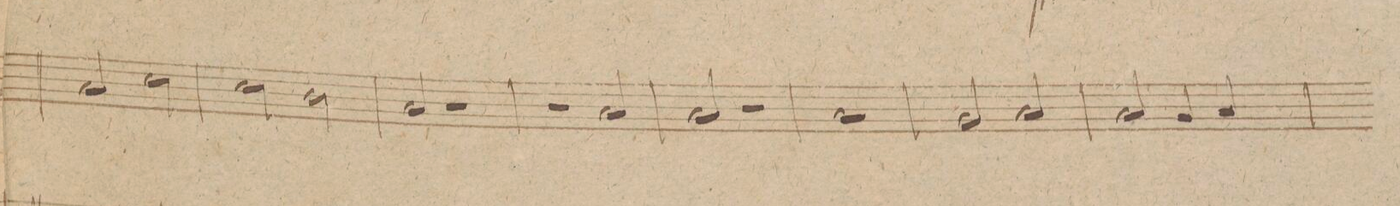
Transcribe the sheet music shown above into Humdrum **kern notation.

**kern	**dynam
*I"Oboi 2do	*
*clefG2	*
*k[f#c#g#]	*
*met(c|)	*
*M2/2	*
2a/	.
2cc#\	.
=158	=158
2cc#\	.
2b\	.
=159	=159
2a/	.
2r	.
=160	=160
2r	.
2a/	.
=161	=161
2a/	.
2r	.
=162	=162
1a	.
=163	=163
2g#/	.
2a/	.
=164	=164
2a/	.
4g#/	.
4a/	.
=165	=165
*-	*-
